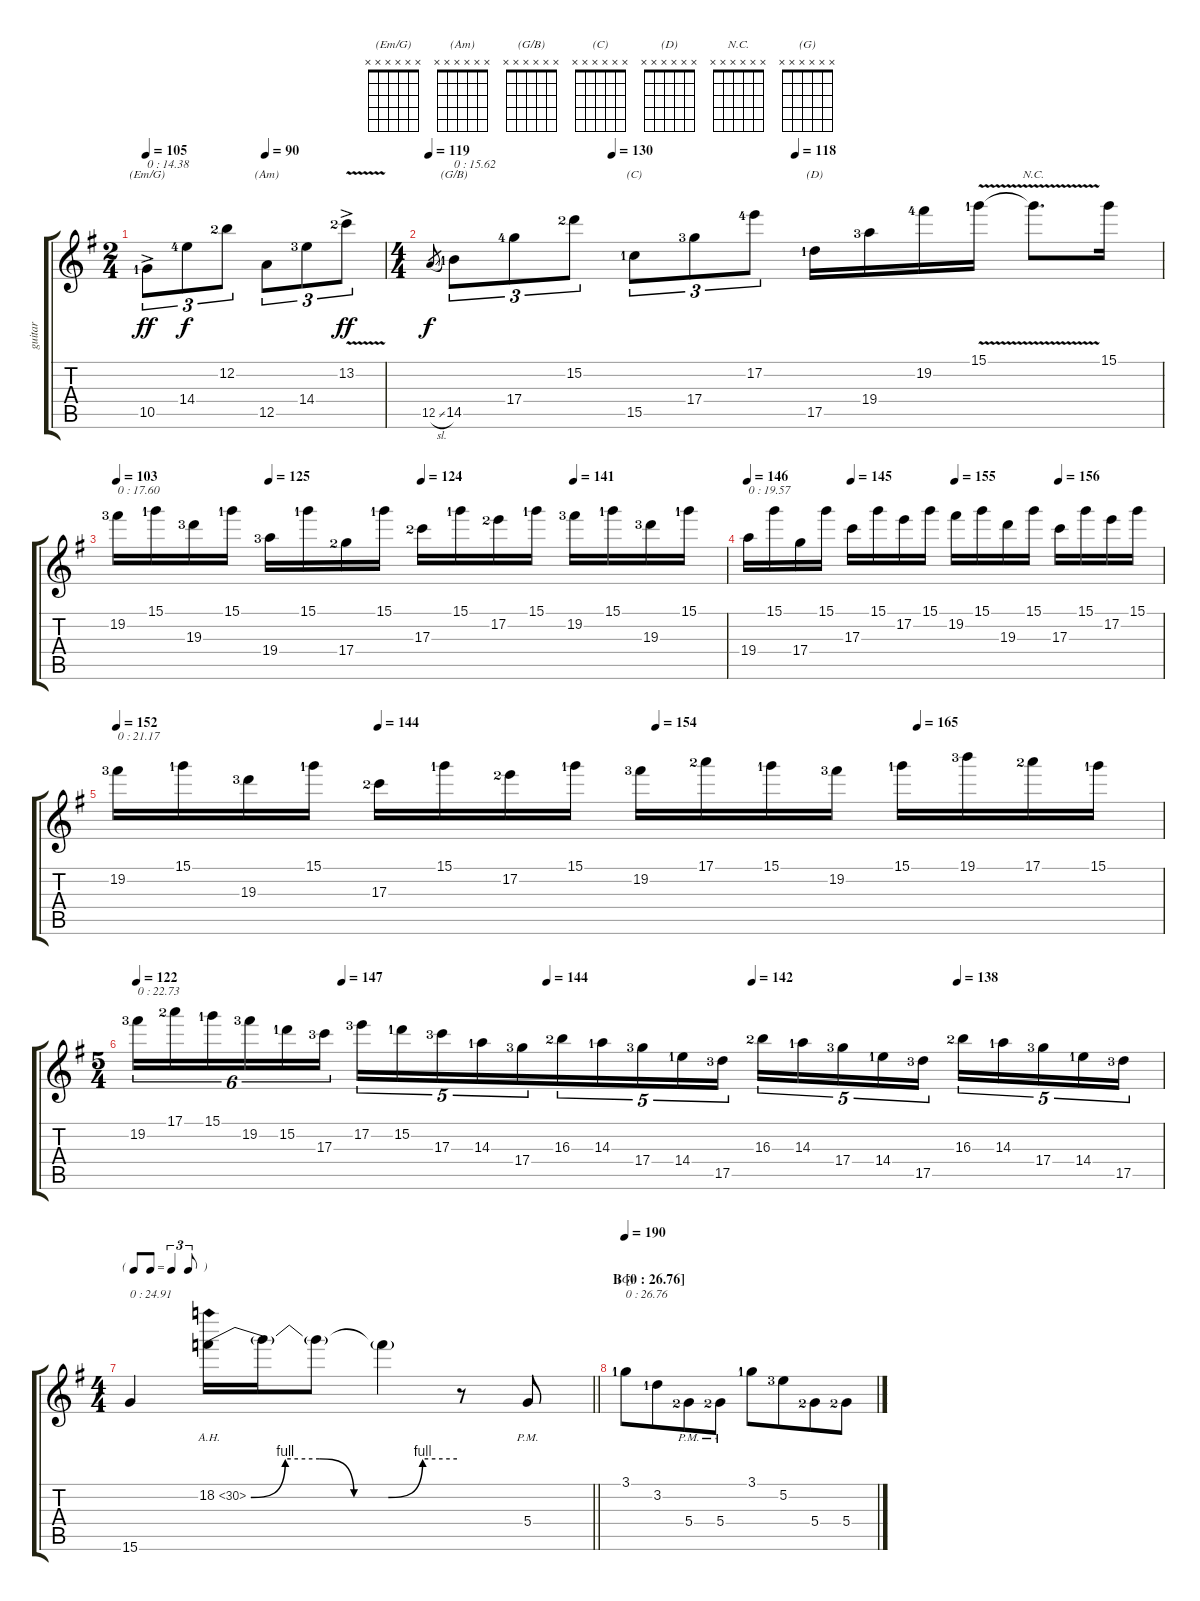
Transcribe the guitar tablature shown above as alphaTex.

\track ("guitar" "guitar") {instrument overdrivenguitar}
\staff {score tabs}
\tuning (E4 B3 G3 D3 A2 E2) {hide}
\chord ("(Em/G)" x x x x x x)
\chord ("(Am)" x x x x x x)
\chord ("(G/B)" x x x x x x)
\chord ("(C)" x x x x x x)
\chord ("(D)" x x x x x x)
\chord ("N.C." x x x x x x)
\chord ("(G)" x x x x x x)
\ts (2 4)
\tempo 105
\tempo (90 0.5)
\clef g2
\ks g
10.5{ac lf 2}.8{tu (3 2) ch "(Em/G)" txt "0 : 14.38" dy ff} 14.4{lf 5}.8{tu (3 2) dy f} 12.2{lf 3}.8{tu (3 2)} 12.5.8{tu (3 2) ch "(Am)"} 14.4{lf 4}.8{tu (3 2)} 13.2{v ac lf 3}.8{tu (3 2) dy ff} |
\ts (4 4)
\tempo 119
\tempo (130 0.25)
\tempo (118 0.5)
12.5{sl}.8{gr dy f} 14.5{lf 2}.8{tu (3 2) ch "(G/B)" txt "0 : 15.62"} 17.4{lf 5}.8{tu (3 2)} 15.2{lf 3}.8{tu (3 2)} 15.5{lf 2}.8{tu (3 2) ch "(C)"} 17.4{lf 4}.8{tu (3 2)} 17.2{lf 5}.8{tu (3 2)} 17.5{lf 2}.16{ch "(D)"} 19.4{lf 4}.16 19.2{lf 5}.16 15.1{v lf 2}.16 15.1{t}.8{d ch "N.C."} 15.1.16 |
\tempo 103
\tempo (125 0.25)
\tempo (124 0.5)
\tempo (141 0.75)
19.2{lf 4}.16{txt "0 : 17.60"} 15.1{lf 2}.16 19.3{lf 4}.16 15.1{lf 2}.16 19.4{lf 4}.16 15.1{lf 2}.16 17.4{lf 3}.16 15.1{lf 2}.16 17.3{lf 3}.16 15.1{lf 2}.16 17.2{lf 3}.16 15.1{lf 2}.16 19.2{lf 4}.16 15.1{lf 2}.16 19.3{lf 4}.16 15.1{lf 2}.16 |
\tempo 146
\tempo (145 0.25)
\tempo (155 0.5)
\tempo (156 0.75)
19.4.16{txt "0 : 19.57"} 15.1.16 17.4.16 15.1.16 17.3.16 15.1.16 17.2.16 15.1.16 19.2.16 15.1.16 19.3.16 15.1.16 17.3.16 15.1.16 17.2.16 15.1.16 |
\tempo 152
\tempo (144 0.25)
\tempo (154 0.515625)
\tempo (165 0.765625)
19.2{lf 4}.16{txt "0 : 21.17"} 15.1{lf 2}.16 19.3{lf 4}.16 15.1{lf 2}.16 17.3{lf 3}.16 15.1{lf 2}.16 17.2{lf 3}.16 15.1{lf 2}.16 19.2{lf 4}.16 17.1{lf 3}.16 15.1{lf 2}.16 19.2{lf 4}.16 15.1{lf 2}.16 19.1{lf 4}.16 17.1{lf 3}.16 15.1{lf 2}.16 |
\ts (5 4)
\tempo 122
\tempo (147 0.2)
\tempo (144 0.4)
\tempo (142 0.6)
\tempo (138 0.8)
19.2{lf 4}.16{tu (6 4) txt "0 : 22.73"} 17.1{lf 3}.16{tu (6 4)} 15.1{lf 2}.16{tu (6 4)} 19.2{lf 4}.16{tu (6 4)} 15.2{lf 2}.16{tu (6 4)} 17.3{lf 4}.16{tu (6 4)} 17.2{lf 4}.16{tu (5 4) beam merge} 15.2{lf 2}.16{tu (5 4) beam merge} 17.3{lf 4}.16{tu (5 4) beam merge} 14.3{lf 2}.16{tu (5 4) beam merge} 17.4{lf 4}.16{tu (5 4) beam merge} 16.3{lf 3}.16{tu (5 4)} 14.3{lf 2}.16{tu (5 4)} 17.4{lf 4}.16{tu (5 4)} 14.4{lf 2}.16{tu (5 4)} 17.5{lf 4}.16{tu (5 4)} 16.3{lf 3}.16{tu (5 4)} 14.3{lf 2}.16{tu (5 4)} 17.4{lf 4}.16{tu (5 4)} 14.4{lf 2}.16{tu (5 4)} 17.5{lf 4}.16{tu (5 4)} 16.3{lf 3}.16{tu (5 4)} 14.3{lf 2}.16{tu (5 4)} 17.4{lf 4}.16{tu (5 4)} 14.4{lf 2}.16{tu (5 4)} 17.5{lf 4}.16{tu (5 4)} |
\ts (4 4)
\tf triplet8th
\barLineRight lightlight
15.6.4{txt "0 : 24.91"} 18.2{be (custom 0 0 10 4 20 4 30 0 40 0 50 4 60 4) ah 12}.16 18.2{t}.16 18.2{t}.8 18.2{t}.4 r.8 5.4{pm}.8 |
\section ("" "B [0 : 26.76]")
\tempo 190
3.1{lf 2}.8{ch "(G)" txt "0 : 26.76"} 3.2{lf 2}.8{beam merge} 5.4{pm lf 3}.8 5.4{pm lf 3}.8 3.1{lf 2}.8 5.2{lf 4}.8{beam merge} 5.4{lf 3}.8 5.4{lf 3}.8
